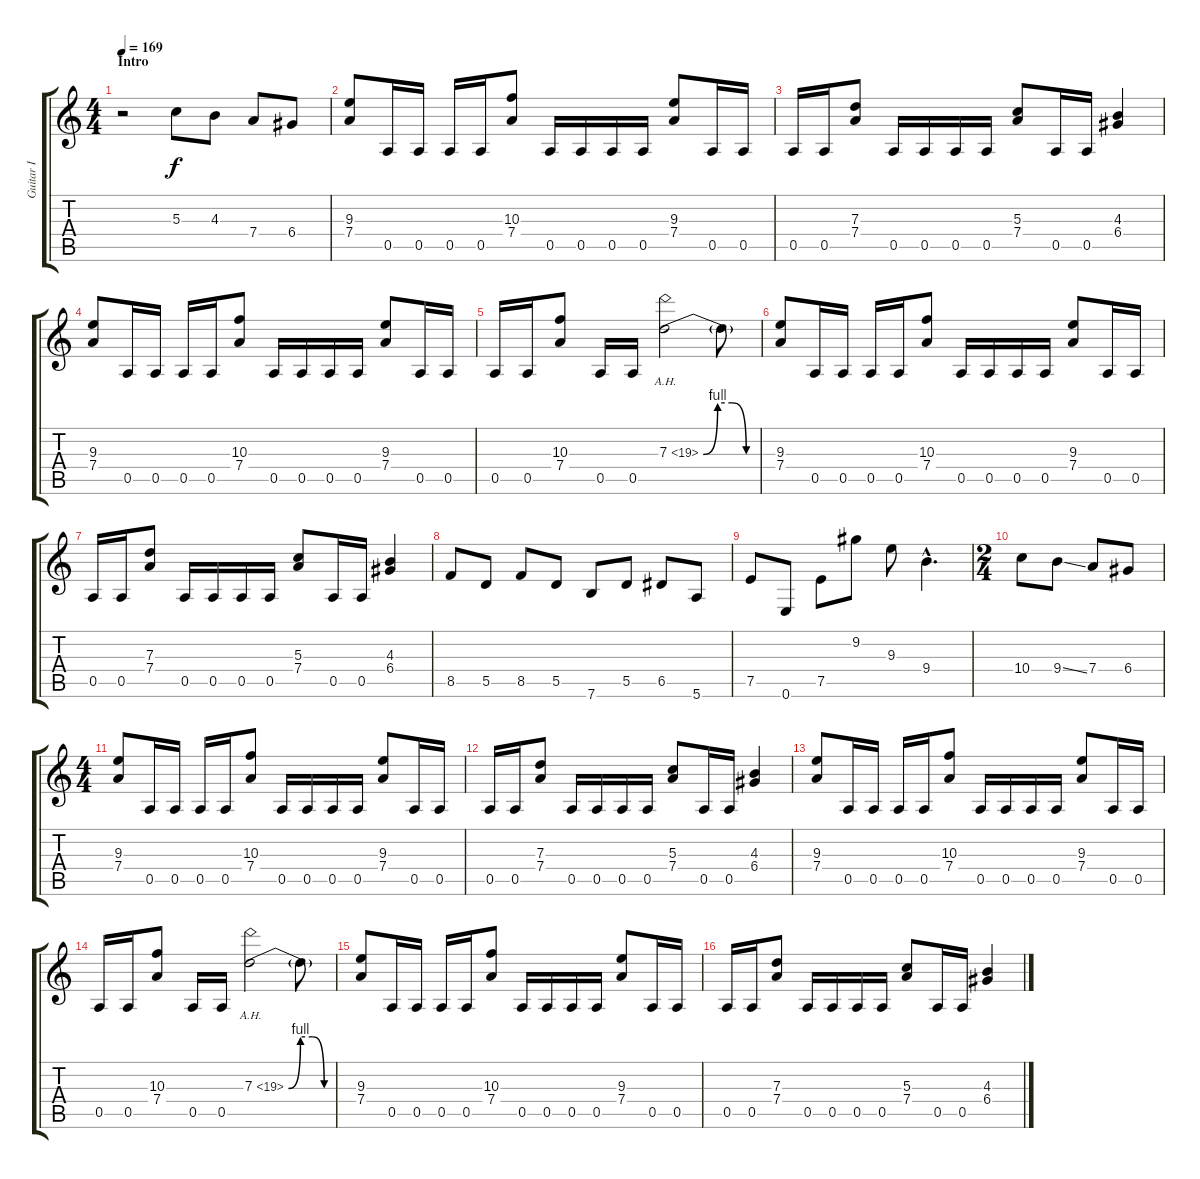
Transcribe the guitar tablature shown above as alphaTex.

\track ("Guitar I" "Guitar I") {instrument distortionguitar}
\staff {score tabs}
\tuning (E4 B3 G3 D3 A2 E2) {hide}
\ts (4 4)
\section ("" "Intro")
\tempo 169
\clef g2
\ks c
r.2{dy f instrument distortionguitar} 5.3.8 4.3.8 7.4.8 6.4.8 |
(9.3 7.4).8 0.5.16 0.5.16 0.5.16 0.5.16 (10.3 7.4).8 0.5.16 0.5.16 0.5.16 0.5.16 (9.3 7.4).8 0.5.16 0.5.16 |
0.5.16 0.5.16 (7.3 7.4).8 0.5.16 0.5.16 0.5.16 0.5.16 (5.3 7.4).8 0.5.16 0.5.16 (4.3 6.4).4 |
(9.3 7.4).8 0.5.16 0.5.16 0.5.16 0.5.16 (10.3 7.4).8 0.5.16 0.5.16 0.5.16 0.5.16 (9.3 7.4).8 0.5.16 0.5.16 |
0.5.16 0.5.16 (10.3 7.4).8 0.5.16 0.5.16 7.3{be (custom 0 0 15 4 30 4 45 0 60 0) ah 12}.2 7.3{t}.8 |
(9.3 7.4).8 0.5.16 0.5.16 0.5.16 0.5.16 (10.3 7.4).8 0.5.16 0.5.16 0.5.16 0.5.16 (9.3 7.4).8 0.5.16 0.5.16 |
0.5.16 0.5.16 (7.3 7.4).8 0.5.16 0.5.16 0.5.16 0.5.16 (5.3 7.4).8 0.5.16 0.5.16 (4.3 6.4).4 |
8.5.8 5.5.8 8.5.8 5.5.8 7.6.8 5.5.8 6.5.8 5.6.8 |
7.5.8 0.6.8 7.5.8 9.2.8 9.3.8 9.4{hac}.4{d} |
\ts (2 4)
10.4.8 9.4{ss}.8 7.4.8 6.4.8 |
\ts (4 4)
(9.3 7.4).8 0.5.16 0.5.16 0.5.16 0.5.16 (10.3 7.4).8 0.5.16 0.5.16 0.5.16 0.5.16 (9.3 7.4).8 0.5.16 0.5.16 |
0.5.16 0.5.16 (7.3 7.4).8 0.5.16 0.5.16 0.5.16 0.5.16 (5.3 7.4).8 0.5.16 0.5.16 (4.3 6.4).4 |
(9.3 7.4).8 0.5.16 0.5.16 0.5.16 0.5.16 (10.3 7.4).8 0.5.16 0.5.16 0.5.16 0.5.16 (9.3 7.4).8 0.5.16 0.5.16 |
0.5.16 0.5.16 (10.3 7.4).8 0.5.16 0.5.16 7.3{be (custom 0 0 15 4 30 4 45 0 60 0) ah 12}.2 7.3{t}.8 |
(9.3 7.4).8 0.5.16 0.5.16 0.5.16 0.5.16 (10.3 7.4).8 0.5.16 0.5.16 0.5.16 0.5.16 (9.3 7.4).8 0.5.16 0.5.16 |
0.5.16 0.5.16 (7.3 7.4).8 0.5.16 0.5.16 0.5.16 0.5.16 (5.3 7.4).8 0.5.16 0.5.16 (4.3 6.4).4
